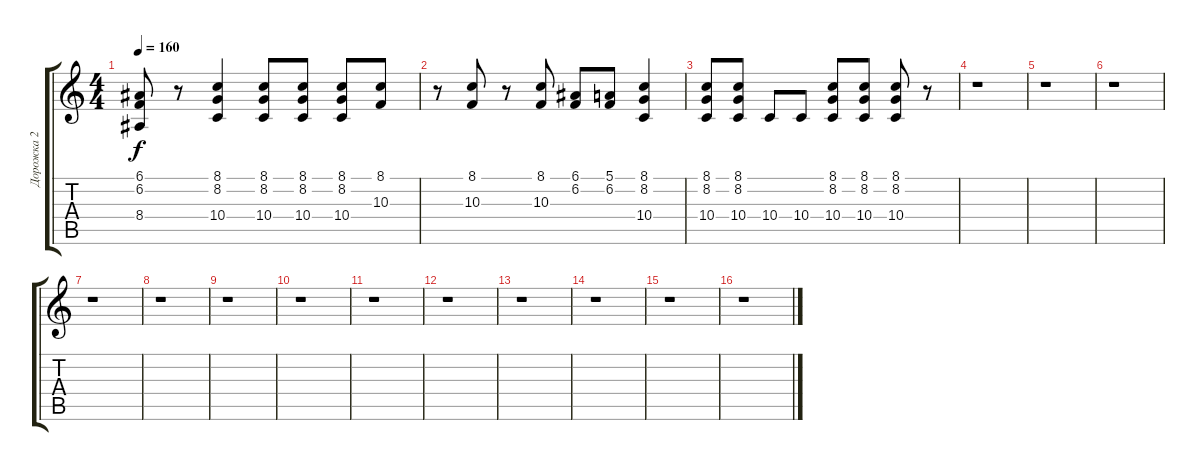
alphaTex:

\track ("Дорожка 2" "Дорожка 2") {instrument rockorgan}
\staff {score tabs}
\tuning (E4 B3 G3 D3 A2 E2) {hide}
\ts (4 4)
\tempo 160
\clef g2
\ks c
(6.1{t} 6.2{t} 8.4{t}).8{dy f} r.8 (8.1 8.2 10.4).4 (8.1 8.2 10.4).8 (8.1 8.2 10.4).8 (8.1 8.2 10.4).8 (8.1 10.3).8 |
r.8 (8.1 10.3).8 r.8 (8.1 10.3).8 (6.1 6.2).8 (5.1 6.2).8 (8.1 8.2 10.4).4 |
(8.1 8.2 10.4).8 (8.1 8.2 10.4).8 10.4.8 10.4.8 (8.1 8.2 10.4).8 (8.1 8.2 10.4).8 (8.1 8.2 10.4).8 r.8 |
r.1 |
r.1 |
r.1 |
r.1 |
r.1 |
r.1 |
r.1 |
r.1 |
r.1 |
r.1 |
r.1 |
r.1 |
r.1
